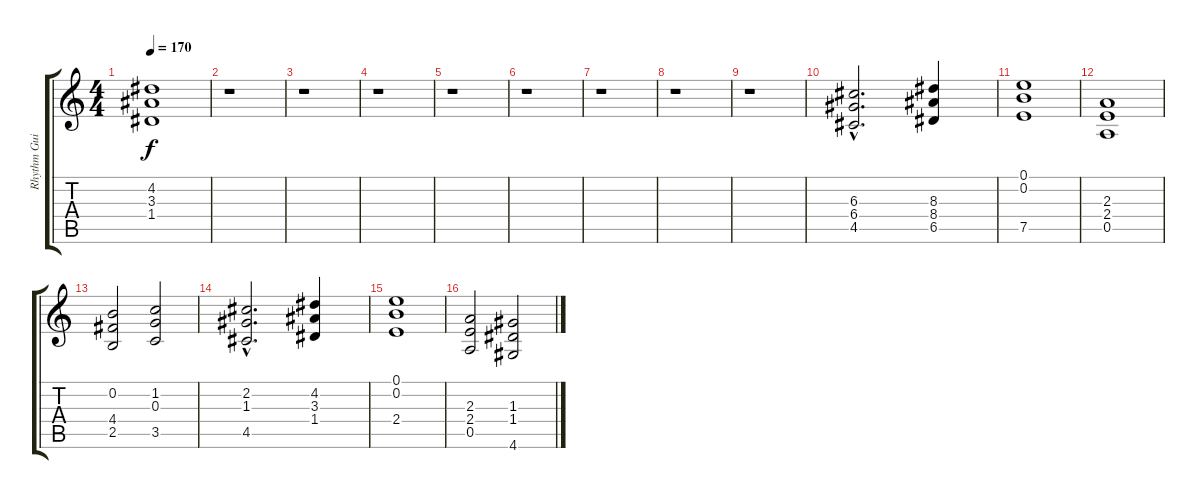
\track ("Rhythm Guitar" "Rhythm Gui") {instrument distortionguitar}
\staff {score tabs}
\tuning (E4 B3 G3 D3 A2 E2) {hide}
\ts (4 4)
\tempo 170
\clef g2
\ks c
(4.2 3.3 1.4).1{dy f} |
r.1 |
r.1 |
r.1 |
r.1 |
r.1 |
r.1 |
r.1 |
r.1 |
(6.3{hac} 6.4{hac} 4.5{hac}).2{d} (8.3 8.4 6.5).4 |
(0.1 0.2 7.5).1 |
(2.3 2.4 0.5).1 |
(0.2 4.4 2.5).2 (1.2 0.3 3.5).2 |
(2.2{hac} 1.3{hac} 4.5{hac}).2{d} (4.2 3.3 1.4).4 |
(0.1 0.2 2.4).1 |
(2.3 2.4 0.5).2 (1.3 1.4 4.6).2
